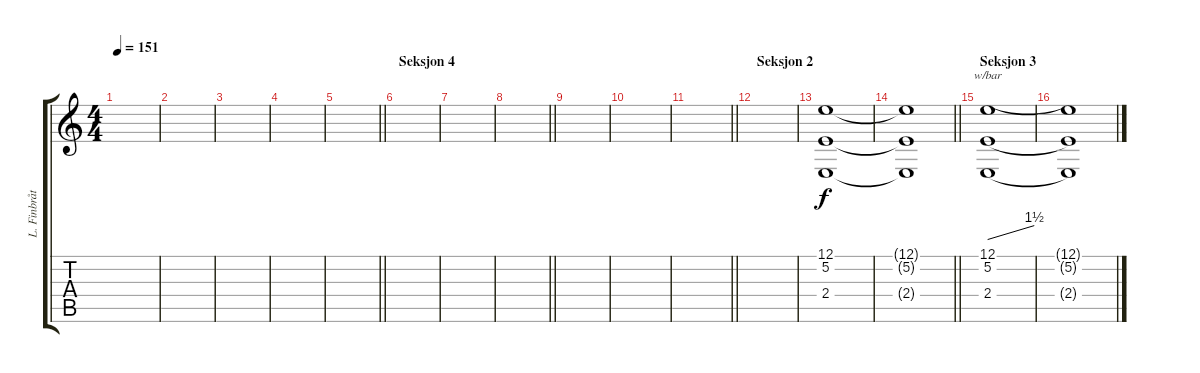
\track ("L. Finbråten" "L. Finbråt") {instrument choiraahs}
\staff {score tabs}
\tuning (E4 B3 G3 D3 A2 E2) {hide}
\ts (4 4)
\tempo 151
\clef g2
\ks c
|
|
|
|
\barLineRight lightlight
|
\section ("" "Seksjon 4")
|
|
\barLineRight lightlight
|
\section ("" " ")
|
|
\barLineRight lightlight
|
\section ("" "Seksjon 2")
|
(12.1 5.2 2.4).1{volume 12 instrument lead1square} |
\barLineRight lightlight
(12.1{t} 5.2{t} 2.4{t}).1 |
\section ("" "Seksjon 3")
(12.1 5.2 2.4).1{tbe (dive default 0 0 60 6)} |
(12.1{t} 5.2{t} 2.4{t}).1
